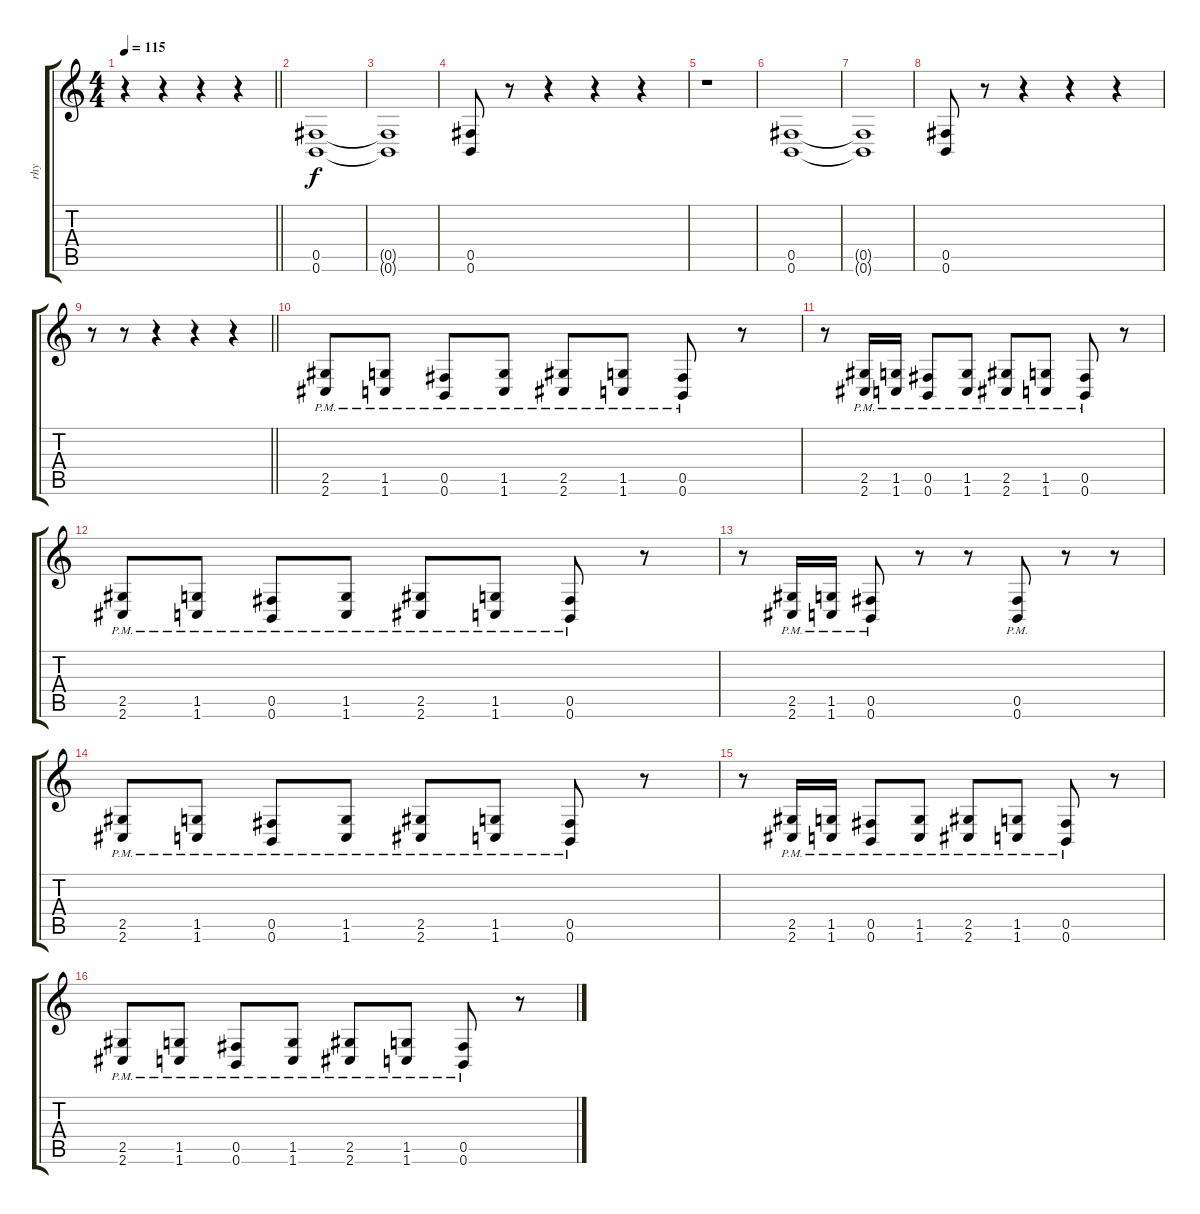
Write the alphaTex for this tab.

\track ("rhy" "rhy") {instrument distortionguitar}
\staff {score tabs}
\tuning (Db4 Ab3 E3 B2 Gb2 B1) {hide}
\ts (4 4)
\tempo 115
\clef g2
\barLineRight lightlight
\ks c
r.4{dy f instrument distortionguitar} r.4 r.4 r.4 |
(0.5 0.6).1 |
(0.5{t} 0.6{t}).1 |
(0.5 0.6).8 r.8 r.4 r.4 r.4 |
r.1 |
(0.5 0.6).1 |
(0.5{t} 0.6{t}).1 |
(0.5 0.6).8 r.8 r.4 r.4 r.4 |
\barLineRight lightlight
r.8 r.8 r.4 r.4 r.4 |
(2.5{pm} 2.6{pm}).8 (1.5{pm} 1.6{pm}).8 (0.5{pm} 0.6{pm}).8 (1.5{pm} 1.6{pm}).8 (2.5{pm} 2.6{pm}).8 (1.5{pm} 1.6{pm}).8 (0.5{pm} 0.6{pm}).8 r.8 |
r.8 (2.5{pm} 2.6{pm}).16 (1.5{pm} 1.6{pm}).16 (0.5{pm} 0.6{pm}).8 (1.5{pm} 1.6{pm}).8 (2.5{pm} 2.6{pm}).8 (1.5{pm} 1.6{pm}).8 (0.5{pm} 0.6{pm}).8 r.8 |
(2.5{pm} 2.6{pm}).8 (1.5{pm} 1.6{pm}).8 (0.5{pm} 0.6{pm}).8 (1.5{pm} 1.6{pm}).8 (2.5{pm} 2.6{pm}).8 (1.5{pm} 1.6{pm}).8 (0.5{pm} 0.6{pm}).8 r.8 |
r.8 (2.5{pm} 2.6{pm}).16 (1.5{pm} 1.6{pm}).16 (0.5{pm} 0.6{pm}).8 r.8 r.8 (0.5{pm} 0.6{pm}).8 r.8 r.8 |
(2.5{pm} 2.6{pm}).8 (1.5{pm} 1.6{pm}).8 (0.5{pm} 0.6{pm}).8 (1.5{pm} 1.6{pm}).8 (2.5{pm} 2.6{pm}).8 (1.5{pm} 1.6{pm}).8 (0.5{pm} 0.6{pm}).8 r.8 |
r.8 (2.5{pm} 2.6{pm}).16 (1.5{pm} 1.6{pm}).16 (0.5{pm} 0.6{pm}).8 (1.5{pm} 1.6{pm}).8 (2.5{pm} 2.6{pm}).8 (1.5{pm} 1.6{pm}).8 (0.5{pm} 0.6{pm}).8 r.8 |
(2.5{pm} 2.6{pm}).8 (1.5{pm} 1.6{pm}).8 (0.5{pm} 0.6{pm}).8 (1.5{pm} 1.6{pm}).8 (2.5{pm} 2.6{pm}).8 (1.5{pm} 1.6{pm}).8 (0.5{pm} 0.6{pm}).8 r.8
